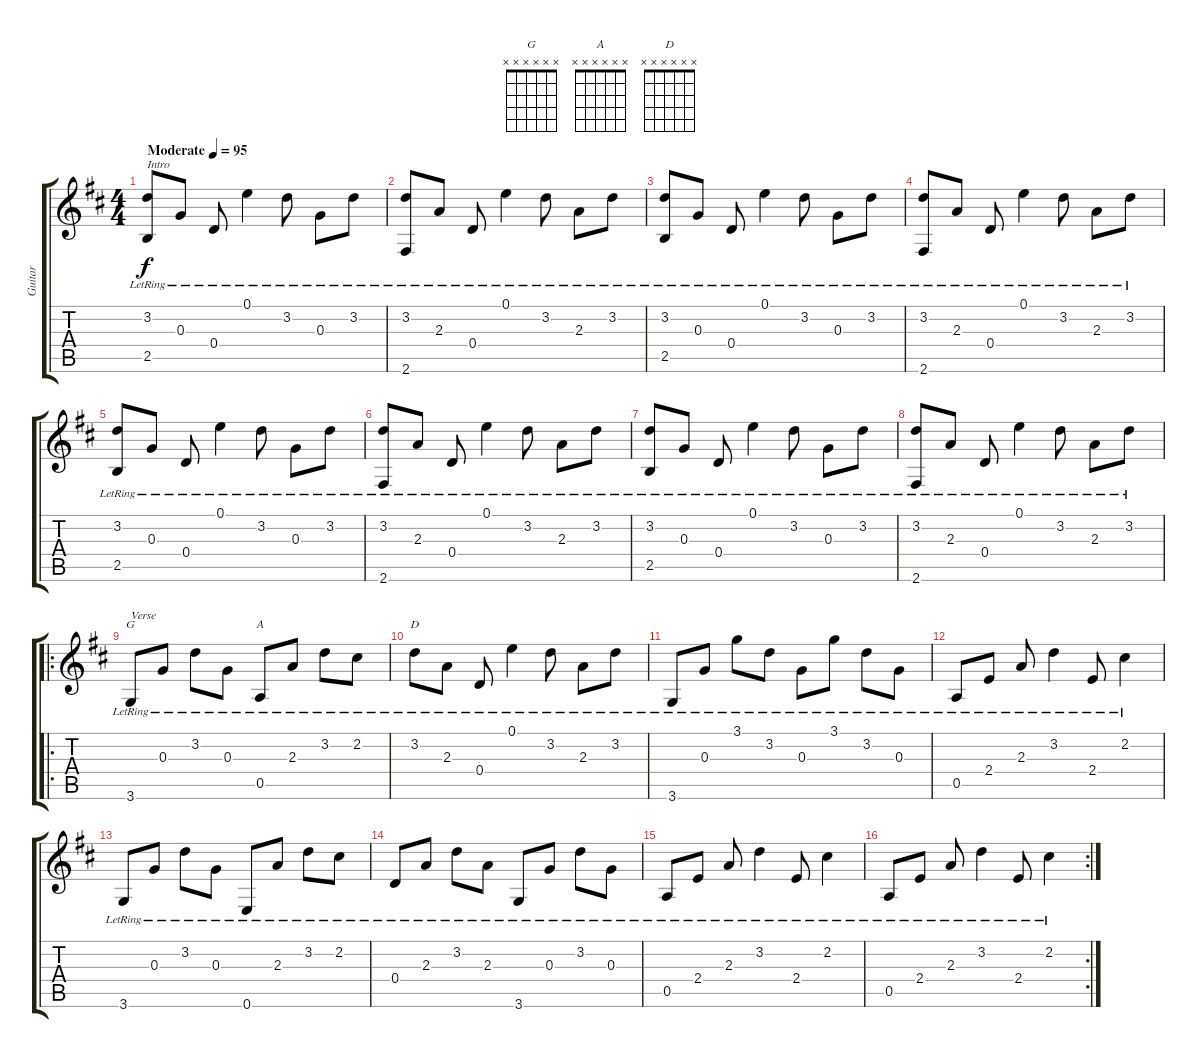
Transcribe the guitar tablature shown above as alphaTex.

\track ("Guitar" "Guitar") {instrument acousticguitarsteel}
\staff {score tabs}
\tuning (E4 B3 G3 D3 A2 E2) {hide}
\chord ("G" x x x x x x)
\chord ("A" x x x x x x)
\chord ("D" x x x x x x)
\ts (4 4)
\tempo (95 "Moderate")
\clef g2
\ks d
(3.2{lr} 2.5{lr}).8{txt "Intro" dy f instrument acousticguitarsteel} 0.3{lr}.8 0.4{lr}.8 0.1{lr}.4 3.2{lr}.8 0.3{lr}.8 3.2{lr}.8 |
(3.2{lr} 2.6{lr}).8 2.3{lr}.8 0.4{lr}.8 0.1{lr}.4 3.2{lr}.8 2.3{lr}.8 3.2{lr}.8 |
(3.2{lr} 2.5{lr}).8 0.3{lr}.8 0.4{lr}.8 0.1{lr}.4 3.2{lr}.8 0.3{lr}.8 3.2{lr}.8 |
(3.2{lr} 2.6{lr}).8 2.3{lr}.8 0.4{lr}.8 0.1{lr}.4 3.2{lr}.8 2.3{lr}.8 3.2{lr}.8 |
(3.2{lr} 2.5{lr}).8 0.3{lr}.8 0.4{lr}.8 0.1{lr}.4 3.2{lr}.8 0.3{lr}.8 3.2{lr}.8 |
(3.2{lr} 2.6{lr}).8 2.3{lr}.8 0.4{lr}.8 0.1{lr}.4 3.2{lr}.8 2.3{lr}.8 3.2{lr}.8 |
(3.2{lr} 2.5{lr}).8 0.3{lr}.8 0.4{lr}.8 0.1{lr}.4 3.2{lr}.8 0.3{lr}.8 3.2{lr}.8 |
(3.2{lr} 2.6{lr}).8 2.3{lr}.8 0.4{lr}.8 0.1{lr}.4 3.2{lr}.8 2.3{lr}.8 3.2{lr}.8 |
\ro
3.6{lr}.8{ch "G" txt "Verse"} 0.3{lr}.8 3.2{lr}.8 0.3{lr}.8 0.5{lr}.8{ch "A"} 2.3{lr}.8 3.2{lr}.8 2.2{lr}.8 |
3.2{lr}.8{ch "D"} 2.3{lr}.8 0.4{lr}.8 0.1{lr}.4 3.2{lr}.8 2.3{lr}.8 3.2{lr}.8 |
3.6{lr}.8 0.3{lr}.8 3.1{lr}.8 3.2{lr}.8 0.3{lr}.8 3.1{lr}.8 3.2{lr}.8 0.3{lr}.8 |
0.5{lr}.8 2.4{lr}.8 2.3{lr}.8 3.2{lr}.4 2.4{lr}.8 2.2{lr}.4 |
3.6{lr}.8 0.3{lr}.8 3.2{lr}.8 0.3{lr}.8 0.6{lr}.8 2.3{lr}.8 3.2{lr}.8 2.2{lr}.8 |
0.4{lr}.8 2.3{lr}.8 3.2{lr}.8 2.3{lr}.8 3.6{lr}.8 0.3{lr}.8 3.2{lr}.8 0.3{lr}.8 |
0.5{lr}.8 2.4{lr}.8 2.3{lr}.8 3.2{lr}.4 2.4{lr}.8 2.2{lr}.4 |
\rc 2
0.5{lr}.8 2.4{lr}.8 2.3{lr}.8 3.2{lr}.4 2.4{lr}.8 2.2{lr}.4
